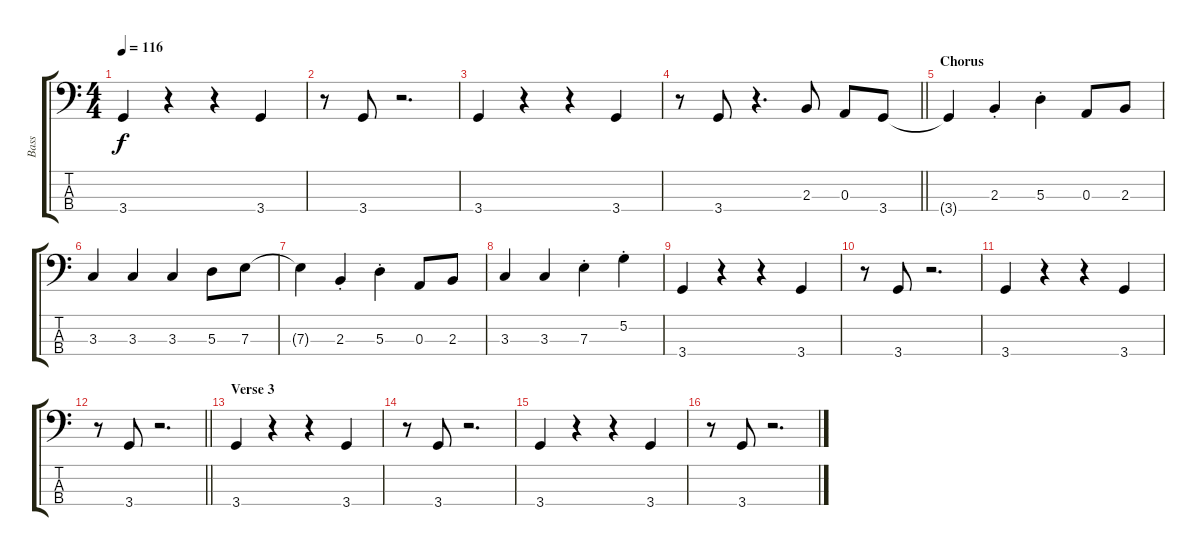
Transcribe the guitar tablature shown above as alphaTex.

\track ("Bass" "Bass") {instrument electricbassfinger}
\staff {score tabs}
\tuning (G2 D2 A1 E1) {hide}
\ts (4 4)
\tempo 116
\clef f4
\ks c
3.4.4{dy f} r.4 r.4 3.4.4 |
r.8 3.4.8 r.2{d} |
3.4.4 r.4 r.4 3.4.4 |
\barLineRight lightlight
r.8 3.4.8 r.4{d} 2.3.8 0.3.8 3.4.8 |
\section ("" "Chorus")
3.4{t}.4 2.3{st}.4 5.3{st}.4 0.3.8 2.3.8 |
3.3.4 3.3.4 3.3.4 5.3.8 7.3.8 |
7.3{t}.4 2.3{st}.4 5.3{st}.4 0.3.8 2.3.8 |
3.3.4 3.3.4 7.3{st}.4 5.2{st}.4 |
3.4.4 r.4 r.4 3.4.4 |
r.8 3.4.8 r.2{d} |
3.4.4 r.4 r.4 3.4.4 |
\barLineRight lightlight
r.8 3.4.8 r.2{d} |
\section ("" "Verse 3")
3.4.4 r.4 r.4 3.4.4 |
r.8 3.4.8 r.2{d} |
3.4.4 r.4 r.4 3.4.4 |
r.8 3.4.8 r.2{d}
